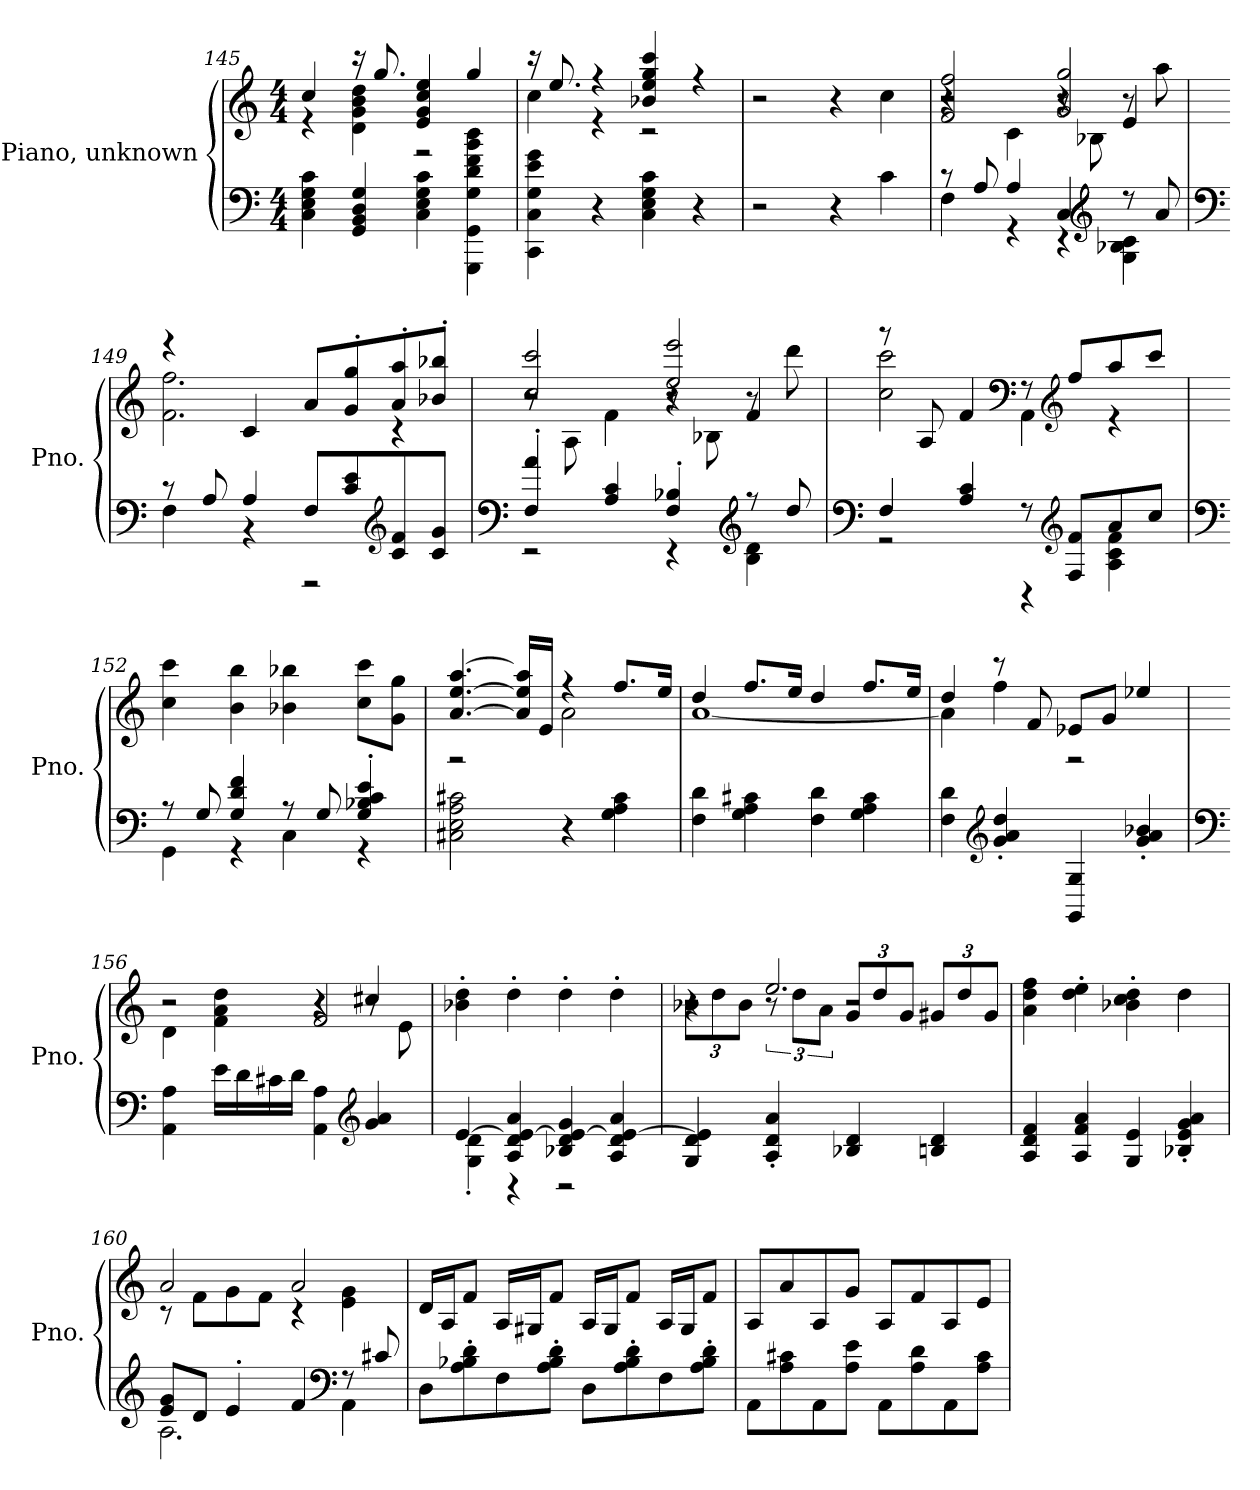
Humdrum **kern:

**kern	**kern
*part1	*part1
*staff2	*staff1
*I"Piano, unknown	*
*I'Pno.	*
!!LO:LB:g=z
*clefF4	*clefG2
*k[]	*k[]
*M4/4	*M4/4
=145	=145
*	*^
4C\ 4E\ 4G\ 4c\	4cc/	4r
4GG/ 4BB/ 4D/ 4G/	16r	4d\ 4g\ 4b\ 4dd\
.	8.gg/	.
4C\ 4E\ 4G\ 4c\	4e/ 4g/ 4cc/ 4ee/	2r
4GGG\ 4GG\ 4G\ 4d\ 4f\ 4b\ 4dd\	4gg/	.
=146	=146	=146
4CC\ 4C\ 4G\ 4e\ 4g\	16r	4cc\
.	8.ee/	.
4r	4r	4r
4C\ 4E\ 4G\ 4c\	4b-X/ 4ee/ 4gg/ 4ccc/	2r
4r	4r	.
*	*v	*v
=147	=147
2r	2r
4r	4r
4c\	4cc\
=148	=148
*^	*^
*	*	*	*^
8r	4F\	2f/ 2ff/	4r	2r
8A/	.	.	.	.
4A/	4r	.	4c\	.
4C/	4r	2g/ 2gg/	8r	4r
.	.	.	8B-X\	.
*clefG2	*	*	*	*
8r	4G\ 4B-X\ 4c\	.	8r	4e/
8a/	.	.	8aa\	.
*	*	*v	*v	*v
=149	=149	=149
*clefF4	*	*
*	*	*^
8r	4F\	4r	2.f\ 2.ff\
8A/	.	.	.
4A/	4r	4c/	.
8F/L	2r	8a/L	.
8c/ 8e/	.	8g/' 8gg/'	.
*clefG2	*	*	*
8c/ 8f/	.	8a/' 8aa/'	4r
8c/ 8g/J	.	8b-X/' 8bb-X/'J	.
*	*	*v	*v
!!LO:LB:g=z
=150	=150	=150
*clefF4	*	*
*	*	*^
*	*	*	*^
4F/' 4a/'	2r	2cc/ 2ccc/	8r	2r
.	.	.	8A\	.
4A/ 4c/	.	.	4f\	.
4F/' 4B-X/'	4r	2ee/ 2eee/	8r	4r
.	.	.	8B-X\	.
*clefG2	*	*	*	*
8r	4B-\ 4d\	.	8r	4f/
8dd/	.	.	8ddd\	.
*	*	*v	*v	*v
=151	=151	=151
*clefF4	*	*
*	*	*^
4F/	2r	8r	2cc\ 2ccc\
.	.	8A/	.
4A/ 4c/	.	4f/	.
*	*	*clefF4	*
8r	4r	8r	4AA\
*clefG2	*	*clefG2	*
8F/ 8f/L	.	8ff/L	.
8a/	4A\ 4c\ 4f\	8aa/	4r
8cc/J	.	8ccc/J	.
*	*	*v	*v
=152	=152	=152
*clefF4	*	*
8r	4GG\	4cc\ 4ccc\
8G/	.	.
4G/ 4d/ 4f/	4r	4b\ 4bb\
8r	4C\	4b-X\ 4bb-X\
8G/	.	.
4G/' 4B-X/' 4c/' 4e/'	4r	8cc\ 8ccc\L
.	.	8g\ 8gg\J
*v	*v	*
=153	=153
*	*^
2C#X\ 2E\ 2A\ 2c#X\	[4.a/ [4.ee/ [4.aa/	2r
.	16a/] 16ee/] 16aa/]LL	.
.	16e/JJ	.
4r	4r	2a\
4G\ 4A\ 4c#\	8.ff/L	.
.	16ee/Jk	.
!!LO:LB:g=z	!!
=154	=154	=154
4F\ 4d\	4dd/	[1a
4G\ 4A\ 4c#X\	8.ff/L	.
.	16ee/Jk	.
4F\ 4d\	4dd/	.
4G\ 4A\ 4c#\	8.ff/L	.
.	16ee/Jk	.
=155	=155	=155
4F\ 4d\	4dd/	4a\]
*clefG2	*	*
4g/' 4a/' 4dd/'	8r	4ff\
.	8f/	.
4GG/ 4G/	8e-X/L	2r
.	8g/J	.
4g/' 4a/' 4b-X/'	4ee-X/	.
*	*v	*v
=156	=156
*clefF4	*
*	*^
*	*	*^
4AA\ 4A\	2r	4d\	2r
16e\LL	.	4f\ 4a\ 4dd\	.
16d\	.	.	.
16c#X\	.	.	.
16d\JJ	.	.	.
4AA\ 4A\	4r	4r	2f/
*clefG2	*	*	*
4g/ 4a/	4cc#X/	8r	.
.	.	8e\	.
*	*v	*v	*v
=157	=157
*^	*
[4e/	4G\' 4d\'	4b-X\' 4dd\'
4A/ 4d/ 4e/_ 4a/	4r	4dd'\
4B-X/ 4d/ 4e/_ 4g/	2r	4dd'\
4A/ 4d/ 4e/_ 4a/	.	4dd'\
*v	*v	*
!!LO:PB:g=z
=158	=158
*	*^
*	*	*Xbrackettup
*	*	*^
4G/ 4d/ 4e/]	4r	12b-X\L	2r
.	.	12dd\	.
.	.	12b-\J	.
*	*	*brackettup	*
4A/' 4d/' 4a/'	2.ee/	12r	.
.	.	12dd\L	.
.	.	12a\J	.
*	*	*	*Xbrackettup
4B-X/ 4d/	.	2r	12g/L
.	.	.	12dd/
.	.	.	12g/J
4Bn/ 4d/	.	.	12g#X/L
.	.	.	12dd/
.	.	.	12g#/J
*	*v	*v	*v
=159	=159
4A/ 4d/ 4f/	4a\ 4dd\ 4ff\
4A/ 4f/ 4a/	4dd\' 4ee\'
4G/ 4e/	4b-X\' 4cc\' 4dd\'
4B-X/' 4e/' 4g/' 4a/'	4dd\
=160	=160
*^	*^
8e/ 8g/L	2.A\	2a/	8r
8d/J	.	.	8f\L
4e'/	.	.	8g\
.	.	.	8f\J
4f/	.	2a/	4r
*clefF4	*	*	*
8r	4AA\	.	4e\ 4g\
8c#X/	.	.	.
*v	*v	*	*
*	*v	*v
!!LO:LB:g=z
=161	=161
8D\L	16d/LL
.	16A/J
8A\' 8B-X\' 8d\'	8f/J
8F\	16A/LL
.	16G#X/J
8A\' 8B-\' 8d\'J	8f/J
8D\L	16A/LL
.	16G#/J
8A\' 8B-\' 8d\'	8f/J
8F\	16A/LL
.	16G#/J
8A\' 8B-\' 8d\'J	8f/J
=162	=162
8AA\L	8A/L
8A\ 8c#X\	8a/
8AA\	8A/
8A\ 8e\J	8g/J
8AA\L	8A/L
8A\ 8d\	8f/
8AA\	8A/
8A\ 8c#\J	8e/J
=	=
*-	*-
